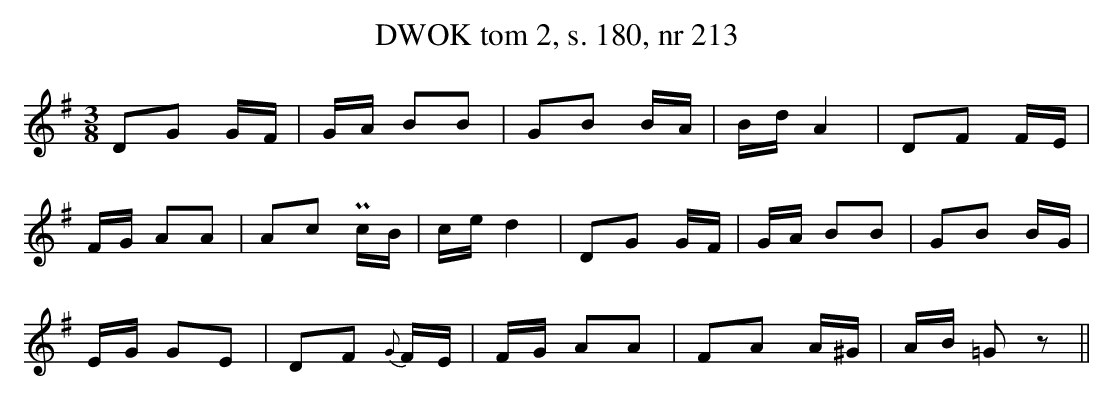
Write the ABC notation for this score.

X:1
T: DWOK tom 2, s. 180, nr 213
L: 1/16
M: 3/8
K: G
D2G2 GF | GA B2B2 | G2B2 BA | Bd A4 | D2F2 FE |
FG A2A2 | A2c2 PcB | ce d4 | D2G2 GF | GA B2B2 | G2B2 BG |
EG G2E2 | D2F2 {G} FE | FG A2A2 | F2A2 A^G | AB =G2z2 ||
